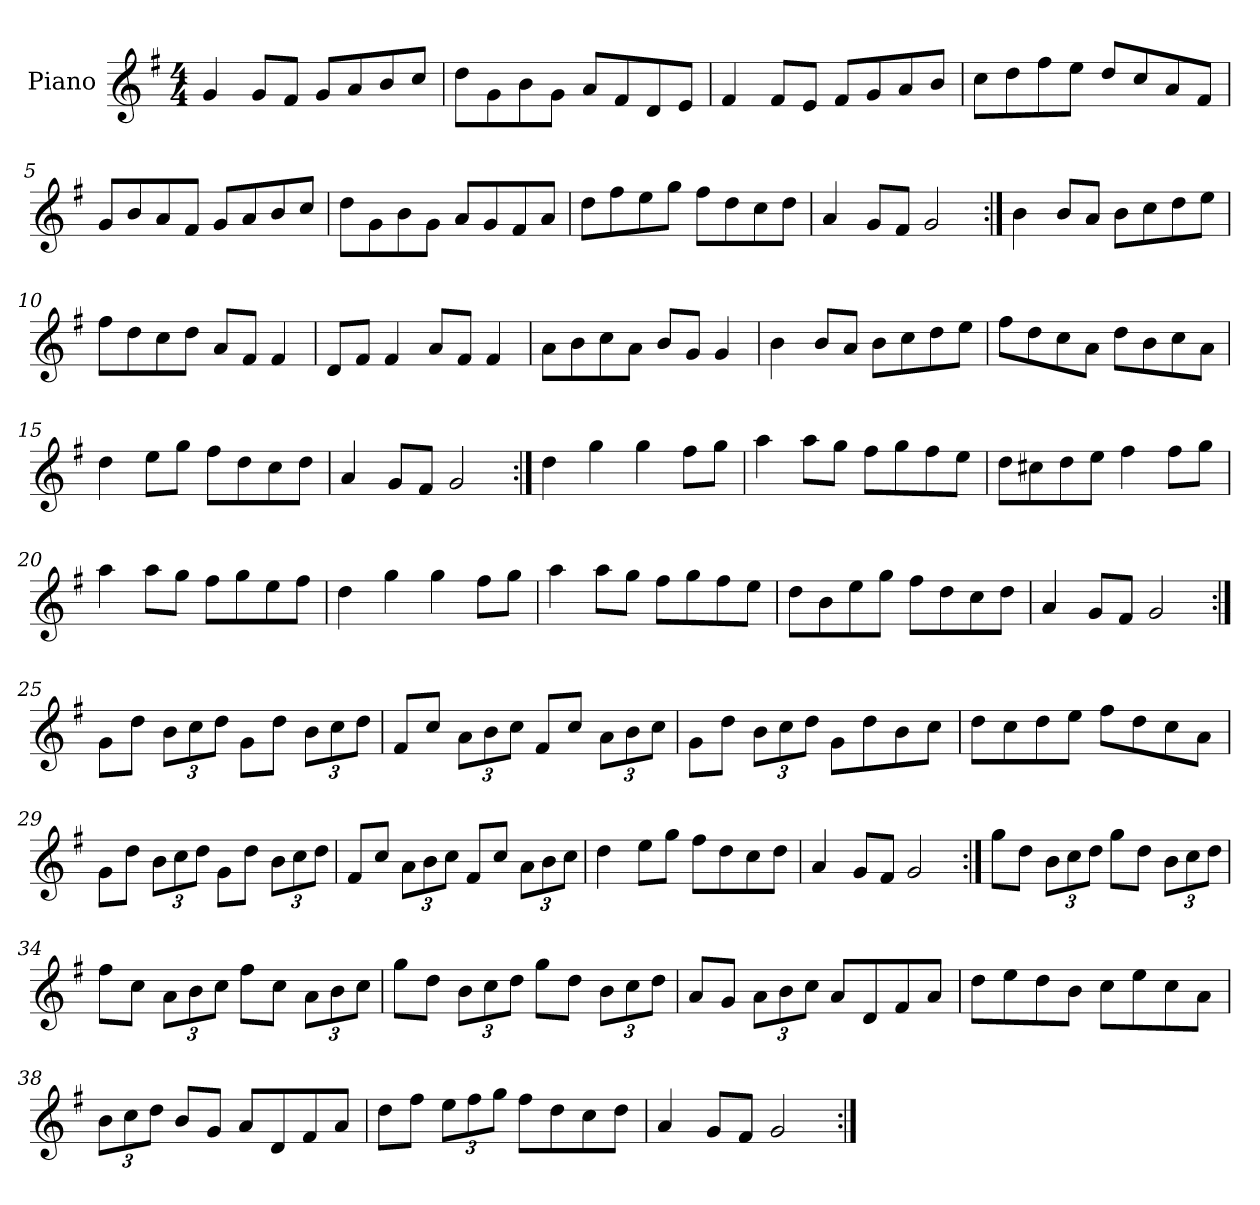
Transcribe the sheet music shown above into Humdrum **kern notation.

**kern
*part1
*staff1
*I"Piano
*I'Pno
*clefG2
*k[f#]
*G:
*M4/4
=1
4g/
8g/L
8f#/J
8g/L
8a/
8b/
8cc/J
=2
8dd\L
8g\
8b\
8g\J
8a/L
8f#/
8d/
8e/J
=3
4f#/
8f#/L
8e/J
8f#/L
8g/
8a/
8b/J
=4
8cc\L
8dd\
8ff#\
8ee\J
8dd/L
8cc/
8a/
8f#/J
!!LO:LB:g=z
=5
8g/L
8b/
8a/
8f#/J
8g/L
8a/
8b/
8cc/J
=6
8dd\L
8g\
8b\
8g\J
8a/L
8g/
8f#/
8a/J
=7
8dd\L
8ff#\
8ee\
8gg\J
8ff#\L
8dd\
8cc\
8dd\J
=8
4a/
8g/L
8f#/J
2g/
=9:|!
4b\
8b/L
8a/J
8b\L
8cc\
8dd\
8ee\J
!!LO:LB:g=z
=10
8ff#\L
8dd\
8cc\
8dd\J
8a/L
8f#/J
4f#/
=11
8d/L
8f#/J
4f#/
8a/L
8f#/J
4f#/
=12
8a\L
8b\
8cc\
8a\J
8b/L
8g/J
4g/
=13
4b\
8b/L
8a/J
8b\L
8cc\
8dd\
8ee\J
=14
8ff#\L
8dd\
8cc\
8a\J
8dd\L
8b\
8cc\
8a\J
!!LO:LB:g=z
=15
4dd\
8ee\L
8gg\J
8ff#\L
8dd\
8cc\
8dd\J
=16
4a/
8g/L
8f#/J
2g/
=17:|!
4dd\
4gg\
4gg\
8ff#\L
8gg\J
=18
4aa\
8aa\L
8gg\J
8ff#\L
8gg\
8ff#\
8ee\J
=19
8dd\L
8cc#X\
8dd\
8ee\J
4ff#\
8ff#\L
8gg\J
!!LO:LB:g=z
=20
4aa\
8aa\L
8gg\J
8ff#\L
8gg\
8ee\
8ff#\J
=21
4dd\
4gg\
4gg\
8ff#\L
8gg\J
=22
4aa\
8aa\L
8gg\J
8ff#\L
8gg\
8ff#\
8ee\J
=23
8dd\L
8b\
8ee\
8gg\J
8ff#\L
8dd\
8cc\
8dd\J
=24
4a/
8g/L
8f#/J
2g/
!!LO:LB:g=z
=25:|!
8g\L
8dd\J
12b\L
12cc\
12dd\J
8g\L
8dd\J
12b\L
12cc\
12dd\J
=26
8f#/L
8cc/J
12a\L
12b\
12cc\J
8f#/L
8cc/J
12a\L
12b\
12cc\J
=27
8g\L
8dd\J
12b\L
12cc\
12dd\J
8g\L
8dd\
8b\
8cc\J
=28
8dd\L
8cc\
8dd\
8ee\J
8ff#\L
8dd\
8cc\
8a\J
!!LO:LB:g=z
=29
8g\L
8dd\J
12b\L
12cc\
12dd\J
8g\L
8dd\J
12b\L
12cc\
12dd\J
=30
8f#/L
8cc/J
12a\L
12b\
12cc\J
8f#/L
8cc/J
12a\L
12b\
12cc\J
=31
4dd\
8ee\L
8gg\J
8ff#\L
8dd\
8cc\
8dd\J
=32
4a/
8g/L
8f#/J
2g/
!!LO:LB:g=z
=33:|!
8gg\L
8dd\J
12b\L
12cc\
12dd\J
8gg\L
8dd\J
12b\L
12cc\
12dd\J
=34
8ff#\L
8cc\J
12a\L
12b\
12cc\J
8ff#\L
8cc\J
12a\L
12b\
12cc\J
=35
8gg\L
8dd\J
12b\L
12cc\
12dd\J
8gg\L
8dd\J
12b\L
12cc\
12dd\J
=36
8a/L
8g/J
12a\L
12b\
12cc\J
8a/L
8d/
8f#/
8a/J
!!LO:LB:g=z
=37
8dd\L
8ee\
8dd\
8b\J
8cc\L
8ee\
8cc\
8a\J
=38
12b\L
12cc\
12dd\J
8b/L
8g/J
8a/L
8d/
8f#/
8a/J
=39
8dd\L
8ff#\J
12ee\L
12ff#\
12gg\J
8ff#\L
8dd\
8cc\
8dd\J
=40
4a/
8g/L
8f#/J
2g/
=:|!
*-
